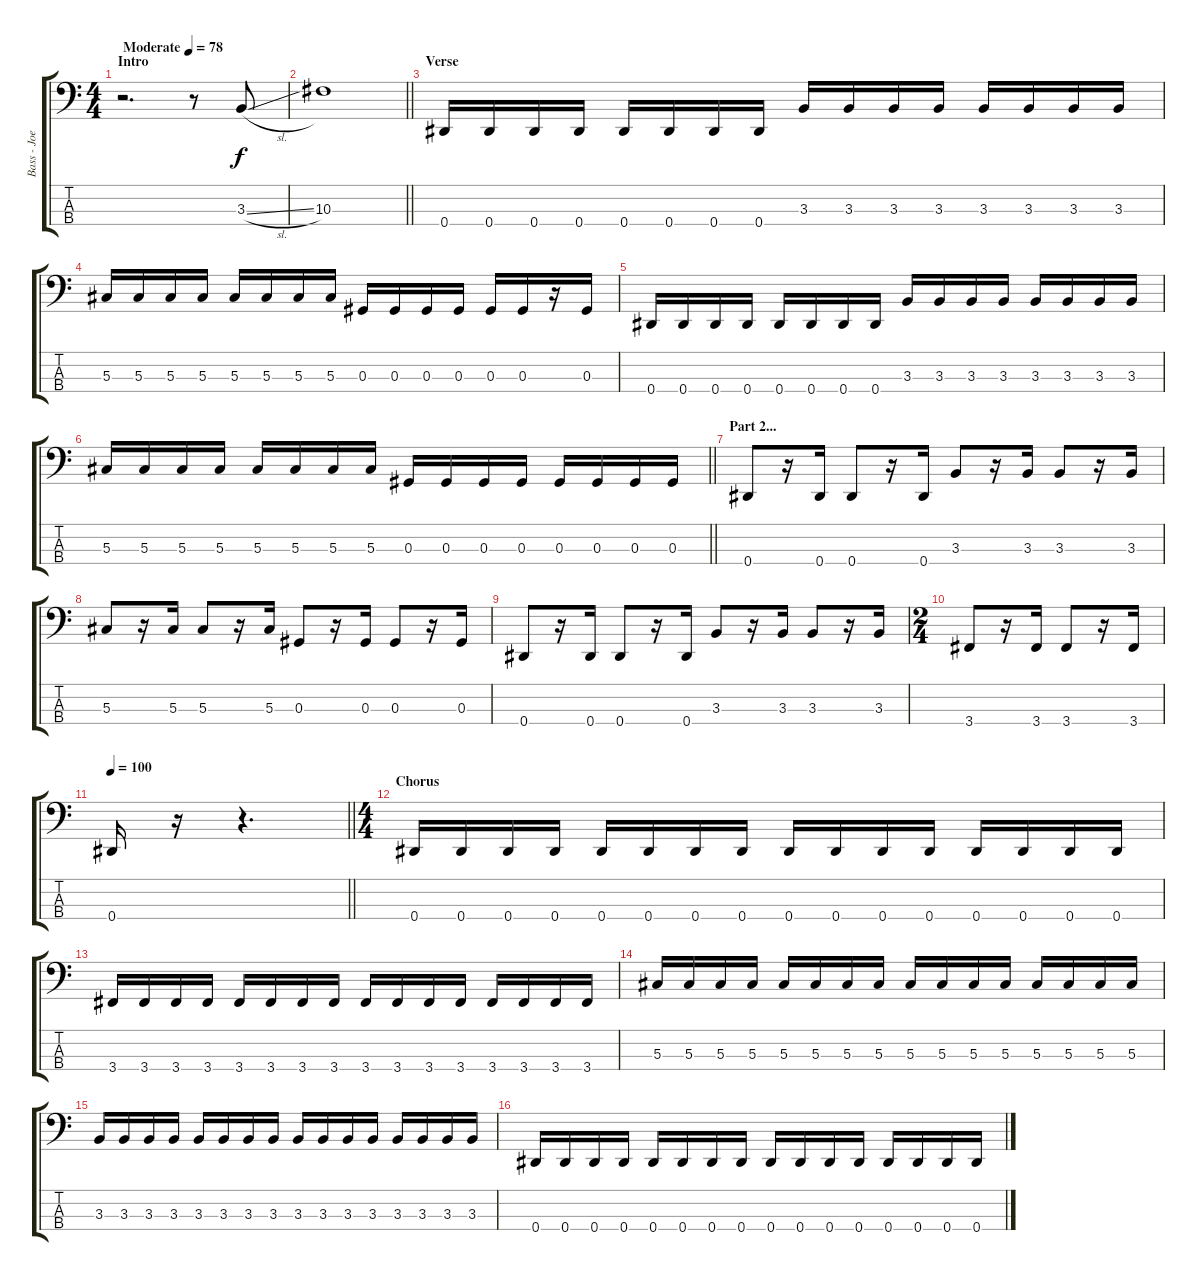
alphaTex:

\track ("Bass - Joe" "Bass - Joe") {instrument electricbassfinger}
\staff {score tabs}
\tuning (Gb2 Db2 Ab1 Eb1) {hide}
\ts (4 4)
\section ("" "Intro")
\tempo (78 "Moderate")
\clef f4
\ks c
r.2{d dy f instrument electricbassfinger} r.8 3.3{sl}.8 |
\barLineRight lightlight
10.3.1 |
\section ("" "Verse")
0.4.16 0.4.16 0.4.16 0.4.16 0.4.16 0.4.16 0.4.16 0.4.16 3.3.16 3.3.16 3.3.16 3.3.16 3.3.16 3.3.16 3.3.16 3.3.16 |
5.3.16 5.3.16 5.3.16 5.3.16 5.3.16 5.3.16 5.3.16 5.3.16 0.3.16 0.3.16 0.3.16 0.3.16 0.3.16 0.3.16 r.16 0.3.16 |
0.4.16 0.4.16 0.4.16 0.4.16 0.4.16 0.4.16 0.4.16 0.4.16 3.3.16 3.3.16 3.3.16 3.3.16 3.3.16 3.3.16 3.3.16 3.3.16 |
\barLineRight lightlight
5.3.16 5.3.16 5.3.16 5.3.16 5.3.16 5.3.16 5.3.16 5.3.16 0.3.16 0.3.16 0.3.16 0.3.16 0.3.16 0.3.16 0.3.16 0.3.16 |
\section ("" "Part 2...")
0.4.8 r.16 0.4.16 0.4.8 r.16 0.4.16 3.3.8 r.16 3.3.16 3.3.8 r.16 3.3.16 |
5.3.8 r.16 5.3.16 5.3.8 r.16 5.3.16 0.3.8 r.16 0.3.16 0.3.8 r.16 0.3.16 |
0.4.8 r.16 0.4.16 0.4.8 r.16 0.4.16 3.3.8 r.16 3.3.16 3.3.8 r.16 3.3.16 |
\ts (2 4)
3.4.8 r.16 3.4.16 3.4.8 r.16 3.4.16 |
\tempo 100
\barLineRight lightlight
0.4.16 r.16 r.4{d} |
\ts (4 4)
\section ("" "Chorus")
0.4.16 0.4.16 0.4.16 0.4.16 0.4.16 0.4.16 0.4.16 0.4.16 0.4.16 0.4.16 0.4.16 0.4.16 0.4.16 0.4.16 0.4.16 0.4.16 |
3.4.16 3.4.16 3.4.16 3.4.16 3.4.16 3.4.16 3.4.16 3.4.16 3.4.16 3.4.16 3.4.16 3.4.16 3.4.16 3.4.16 3.4.16 3.4.16 |
5.3.16 5.3.16 5.3.16 5.3.16 5.3.16 5.3.16 5.3.16 5.3.16 5.3.16 5.3.16 5.3.16 5.3.16 5.3.16 5.3.16 5.3.16 5.3.16 |
3.3.16 3.3.16 3.3.16 3.3.16 3.3.16 3.3.16 3.3.16 3.3.16 3.3.16 3.3.16 3.3.16 3.3.16 3.3.16 3.3.16 3.3.16 3.3.16 |
0.4.16 0.4.16 0.4.16 0.4.16 0.4.16 0.4.16 0.4.16 0.4.16 0.4.16 0.4.16 0.4.16 0.4.16 0.4.16 0.4.16 0.4.16 0.4.16
